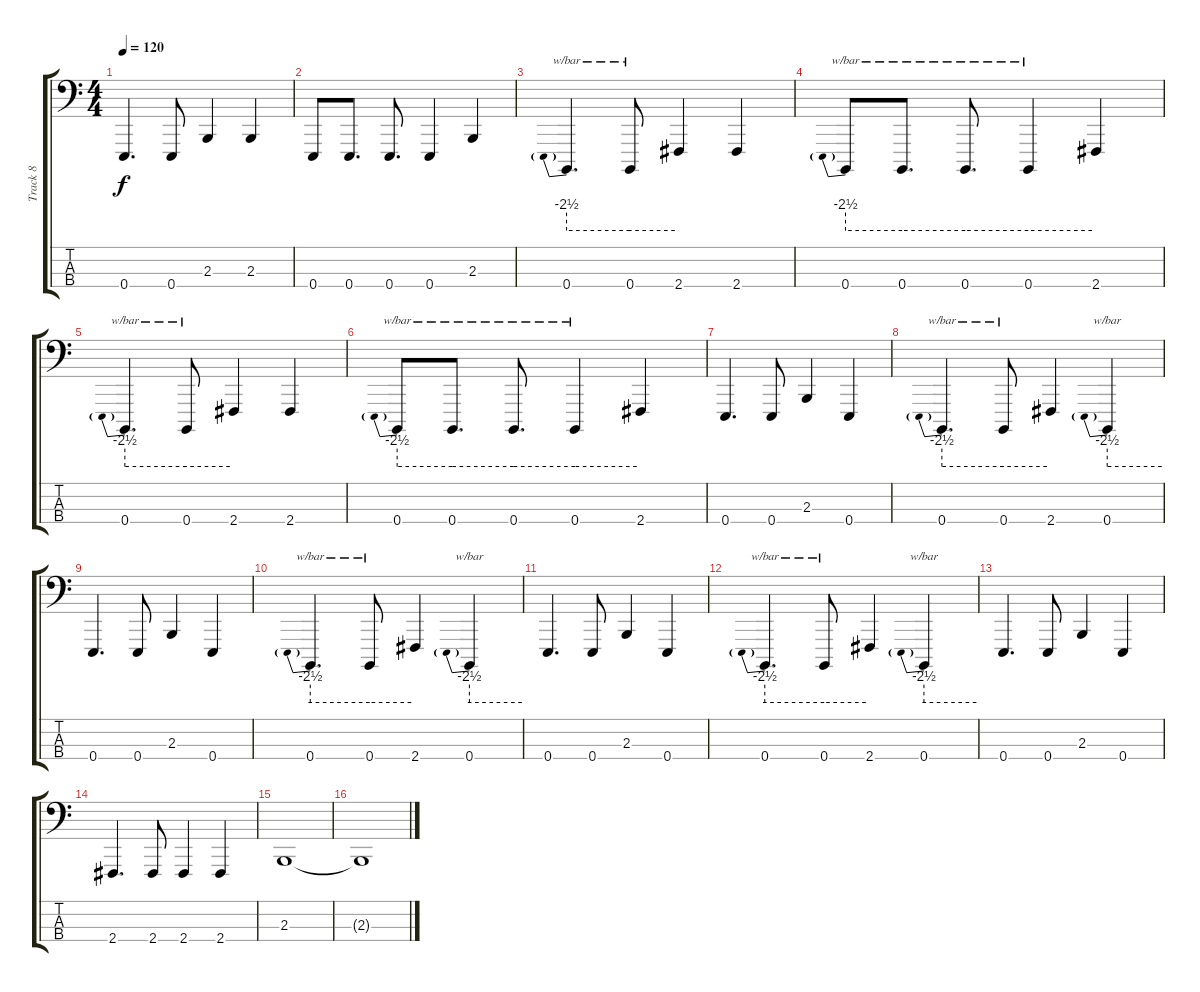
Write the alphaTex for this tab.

\track ("Track 8" "Track 8") {instrument lead8bassandlead}
\staff {score tabs}
\tuning (G2 D2 A1 E1) {hide}
\ts (4 4)
\tempo 120
\clef f4
\ks c
0.4.4{d dy f} 0.4.8 2.3.4 2.3.4 |
0.4.8 0.4.8{d} 0.4.8{d} 0.4.4 2.3.4 |
0.4.4{d tbe (predive default 0 -10 60 -10)} 0.4.8{tbe (hold default 0 -10 60 -10)} 2.4.4 2.4.4 |
0.4.8{tbe (predive default 0 -10 60 -10)} 0.4.8{d tbe (hold default 0 -10 60 -10)} 0.4.8{d tbe (hold default 0 -10 60 -10)} 0.4.4{tbe (hold default 0 -10 60 -10)} 2.4.4 |
0.4.4{d tbe (predive default 0 -10 60 -10)} 0.4.8{tbe (hold default 0 -10 60 -10)} 2.4.4 2.4.4 |
0.4.8{tbe (predive default 0 -10 60 -10)} 0.4.8{d tbe (hold default 0 -10 60 -10)} 0.4.8{d tbe (hold default 0 -10 60 -10)} 0.4.4{tbe (hold default 0 -10 60 -10)} 2.4.4 |
0.4.4{d} 0.4.8 2.3.4 0.4.4 |
0.4.4{d tbe (predive default 0 -10 60 -10)} 0.4.8{tbe (hold default 0 -10 60 -10)} 2.4.4 0.4.4{tbe (predive default 0 -10 60 -10)} |
0.4.4{d} 0.4.8 2.3.4 0.4.4 |
0.4.4{d tbe (predive default 0 -10 60 -10)} 0.4.8{tbe (hold default 0 -10 60 -10)} 2.4.4 0.4.4{tbe (predive default 0 -10 60 -10)} |
0.4.4{d} 0.4.8 2.3.4 0.4.4 |
0.4.4{d tbe (predive default 0 -10 60 -10)} 0.4.8{tbe (hold default 0 -10 60 -10)} 2.4.4 0.4.4{tbe (predive default 0 -10 60 -10)} |
0.4.4{d} 0.4.8 2.3.4 0.4.4 |
2.4.4{d} 2.4.8 2.4.4 2.4.4 |
2.3.1 |
2.3{t}.1
